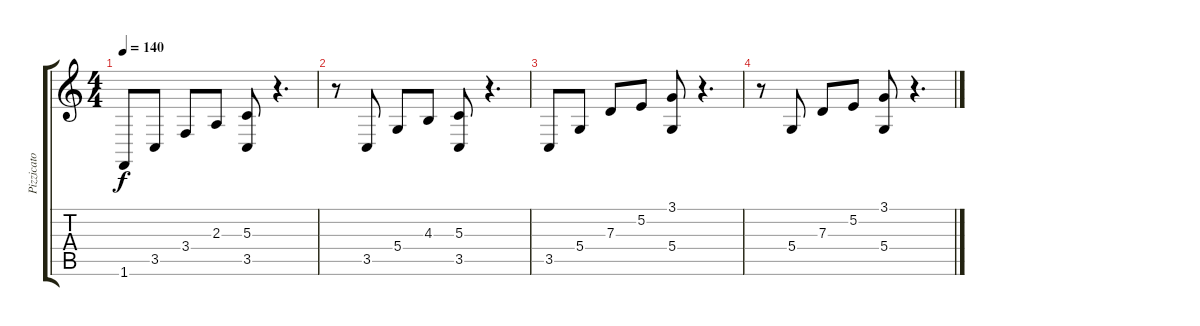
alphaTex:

\track ("Pizzicato Strings" "Pizzicato ") {instrument pizzicatostrings}
\staff {score tabs}
\tuning (E4 B3 G3 D3 A2 E2) {hide}
\ts (4 4)
\tempo 140
\clef g2
\ks c
1.6.8{dy f} 3.5.8 3.4.8 2.3.8 (5.3 3.5).8 r.4{d} |
r.8 3.5.8 5.4.8 4.3.8 (5.3 3.5).8 r.4{d} |
3.5.8 5.4.8 7.3.8 5.2.8 (3.1 5.4).8 r.4{d} |
r.8 5.4.8 7.3.8 5.2.8 (3.1 5.4).8 r.4{d}
